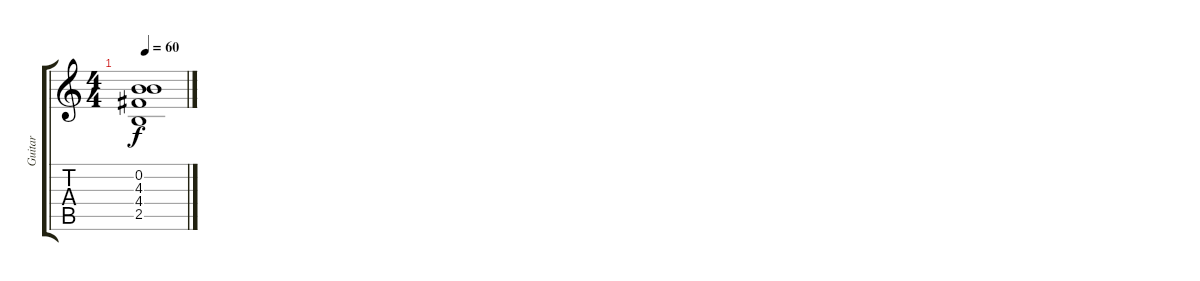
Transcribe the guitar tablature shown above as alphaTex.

\track ("Guitar" "Guitar") {instrument acousticguitarsteel}
\staff {score tabs}
\tuning (E4 B3 G3 D3 A2 E2) {hide}
\ts (4 4)
\tempo 60
\clef g2
\ks c
(0.2{t} 4.3{t} 4.4{t} 2.5{t}).1{dy f}
